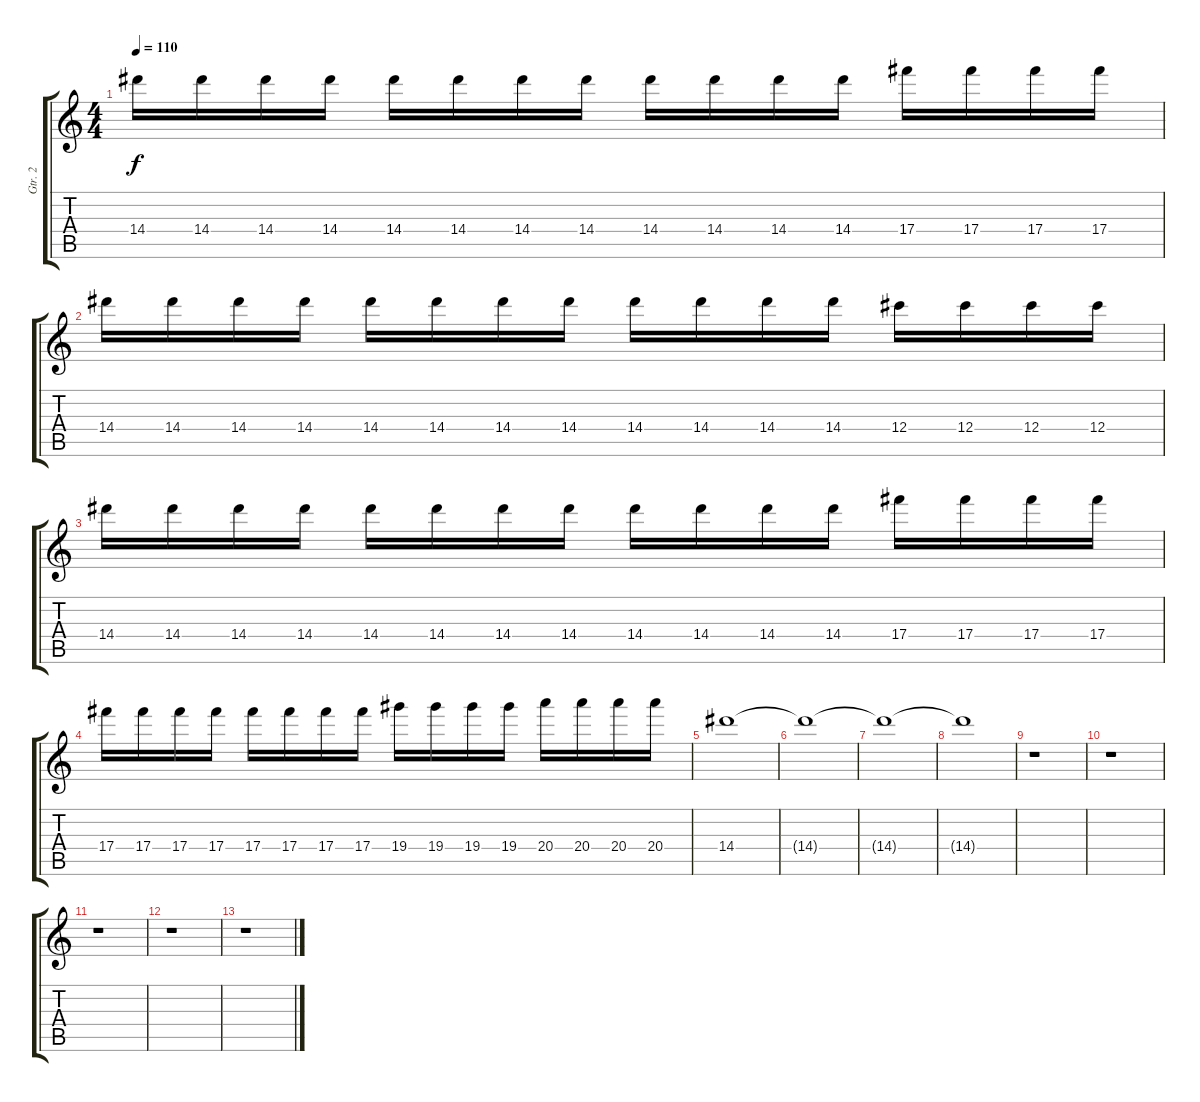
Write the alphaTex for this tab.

\track ("Gtr. 2" "Gtr. 2") {instrument overdrivenguitar}
\staff {score tabs}
\tuning (Eb5 Bb4 Gb4 Db4 Ab3 Eb3) {hide}
\ts (4 4)
\tempo 110
\clef g2
\ks c
14.4.16{dy f} 14.4.16 14.4.16 14.4.16 14.4.16 14.4.16 14.4.16 14.4.16 14.4.16 14.4.16 14.4.16 14.4.16 17.4.16 17.4.16 17.4.16 17.4.16 |
14.4.16 14.4.16 14.4.16 14.4.16 14.4.16 14.4.16 14.4.16 14.4.16 14.4.16 14.4.16 14.4.16 14.4.16 12.4.16 12.4.16 12.4.16 12.4.16 |
14.4.16 14.4.16 14.4.16 14.4.16 14.4.16 14.4.16 14.4.16 14.4.16 14.4.16 14.4.16 14.4.16 14.4.16 17.4.16 17.4.16 17.4.16 17.4.16 |
17.4.16 17.4.16 17.4.16 17.4.16 17.4.16 17.4.16 17.4.16 17.4.16 19.4.16 19.4.16 19.4.16 19.4.16 20.4.16 20.4.16 20.4.16 20.4.16 |
14.4.1 |
14.4{t}.1 |
14.4{t}.1 |
14.4{t}.1 |
r.1 |
r.1 |
r.1 |
r.1 |
r.1
